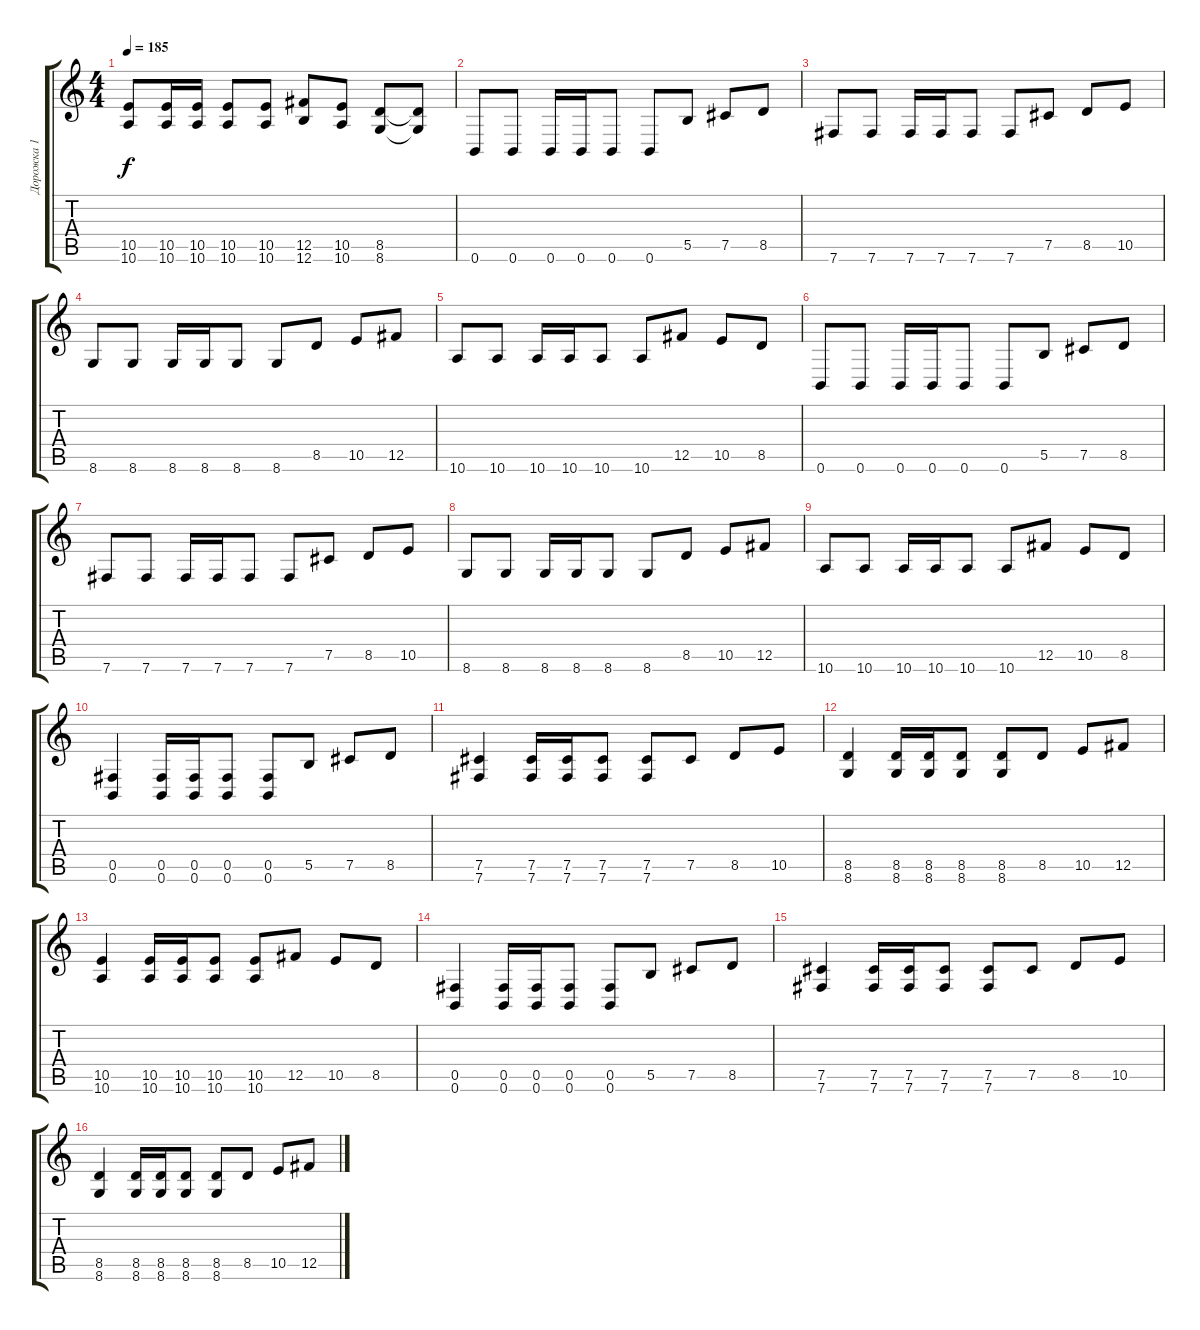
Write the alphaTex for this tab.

\track ("Дорожка 1" "Дорожка 1") {instrument distortionguitar}
\staff {score tabs}
\tuning (Db4 Ab3 E3 B2 Gb2 B1) {hide}
\ts (4 4)
\tempo 185
\clef g2
\ks c
(10.5{t} 10.6{t}).8{dy f} (10.5 10.6).16 (10.5 10.6).16 (10.5 10.6).8 (10.5 10.6).8 (12.5 12.6).8 (10.5 10.6).8 (8.5 8.6).8 (8.5{t} 8.6{t}).8 |
0.6.8 0.6.8 0.6.16 0.6.16 0.6.8 0.6.8 5.5.8 7.5.8 8.5.8 |
7.6.8 7.6.8 7.6.16 7.6.16 7.6.8 7.6.8 7.5.8 8.5.8 10.5.8 |
8.6.8 8.6.8 8.6.16 8.6.16 8.6.8 8.6.8 8.5.8 10.5.8 12.5.8 |
10.6.8 10.6.8 10.6.16 10.6.16 10.6.8 10.6.8 12.5.8 10.5.8 8.5.8 |
0.6.8 0.6.8 0.6.16 0.6.16 0.6.8 0.6.8 5.5.8 7.5.8 8.5.8 |
7.6.8 7.6.8 7.6.16 7.6.16 7.6.8 7.6.8 7.5.8 8.5.8 10.5.8 |
8.6.8 8.6.8 8.6.16 8.6.16 8.6.8 8.6.8 8.5.8 10.5.8 12.5.8 |
10.6.8 10.6.8 10.6.16 10.6.16 10.6.8 10.6.8 12.5.8 10.5.8 8.5.8 |
(0.5 0.6).4 (0.5 0.6).16 (0.5 0.6).16 (0.5 0.6).8 (0.5 0.6).8 5.5.8 7.5.8 8.5.8 |
(7.5 7.6).4 (7.5 7.6).16 (7.5 7.6).16 (7.5 7.6).8 (7.5 7.6).8 7.5.8 8.5.8 10.5.8 |
(8.5 8.6).4 (8.5 8.6).16 (8.5 8.6).16 (8.5 8.6).8 (8.5 8.6).8 8.5.8 10.5.8 12.5.8 |
(10.5 10.6).4 (10.5 10.6).16 (10.5 10.6).16 (10.5 10.6).8 (10.5 10.6).8 12.5.8 10.5.8 8.5.8 |
(0.5 0.6).4 (0.5 0.6).16 (0.5 0.6).16 (0.5 0.6).8 (0.5 0.6).8 5.5.8 7.5.8 8.5.8 |
(7.5 7.6).4 (7.5 7.6).16 (7.5 7.6).16 (7.5 7.6).8 (7.5 7.6).8 7.5.8 8.5.8 10.5.8 |
(8.5 8.6).4 (8.5 8.6).16 (8.5 8.6).16 (8.5 8.6).8 (8.5 8.6).8 8.5.8 10.5.8 12.5.8
